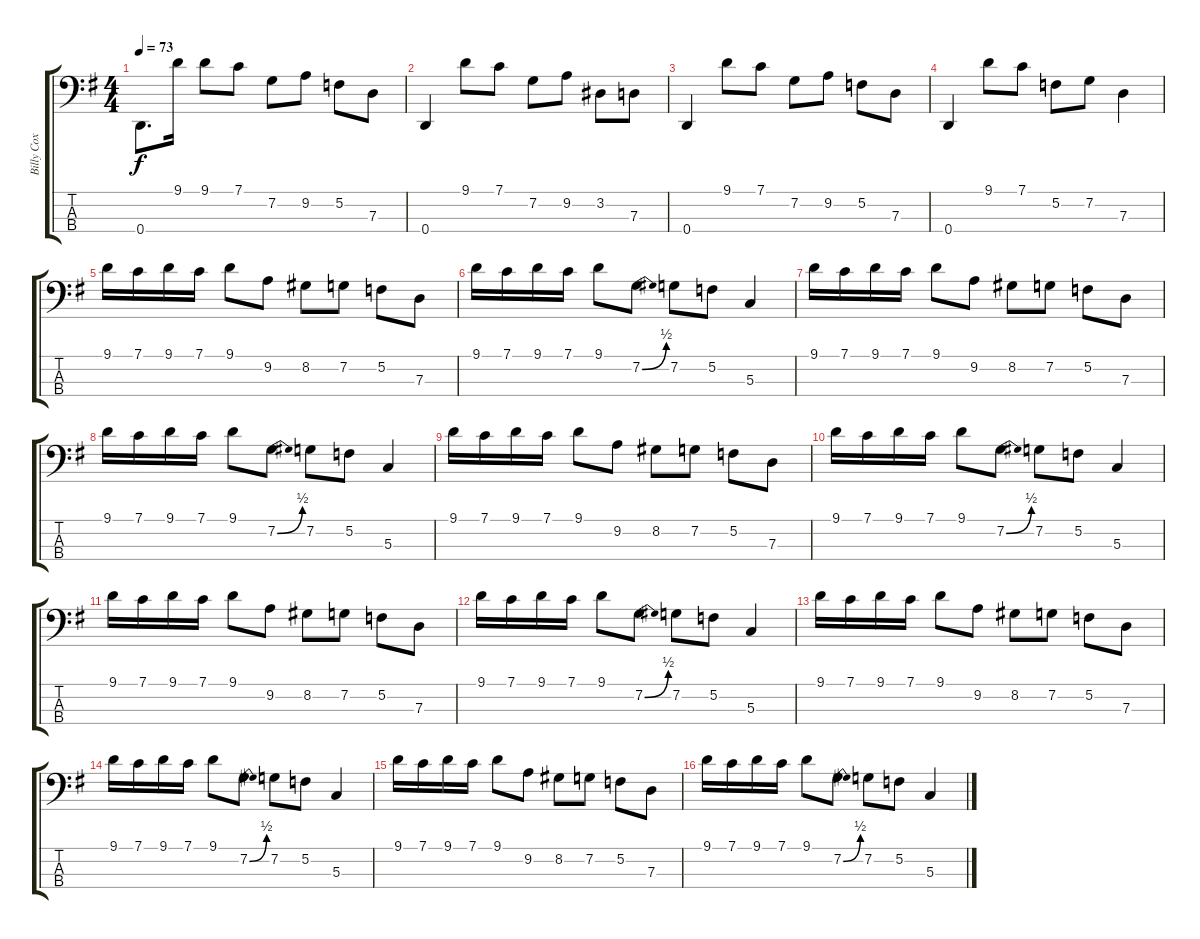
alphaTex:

\track ("Billy Cox" "Billy Cox") {instrument electricbassfinger}
\staff {score tabs}
\tuning (F2 C2 G1 D1) {hide}
\ts (4 4)
\tempo 73
\clef f4
\ks g
0.4.8{d dy f} 9.1.16 9.1.8 7.1.8 7.2.8 9.2.8 5.2.8 7.3.8 |
0.4.4 9.1.8 7.1.8 7.2.8 9.2.8 3.2.8 7.3.8 |
0.4.4 9.1.8 7.1.8 7.2.8 9.2.8 5.2.8 7.3.8 |
0.4.4 9.1.8 7.1.8 5.2.8 7.2.8 7.3.4 |
9.1.16 7.1.16 9.1.16 7.1.16 9.1.8 9.2.8 8.2.8 7.2.8 5.2.8 7.3.8 |
9.1.16 7.1.16 9.1.16 7.1.16 9.1.8 7.2{be (bend 0 0 60 2)}.8 7.2.8 5.2.8 5.3.4 |
9.1.16 7.1.16 9.1.16 7.1.16 9.1.8 9.2.8 8.2.8 7.2.8 5.2.8 7.3.8 |
9.1.16 7.1.16 9.1.16 7.1.16 9.1.8 7.2{be (bend 0 0 60 2)}.8 7.2.8 5.2.8 5.3.4 |
9.1.16 7.1.16 9.1.16 7.1.16 9.1.8 9.2.8 8.2.8 7.2.8 5.2.8 7.3.8 |
9.1.16 7.1.16 9.1.16 7.1.16 9.1.8 7.2{be (bend 0 0 60 2)}.8 7.2.8 5.2.8 5.3.4 |
9.1.16 7.1.16 9.1.16 7.1.16 9.1.8 9.2.8 8.2.8 7.2.8 5.2.8 7.3.8 |
9.1.16 7.1.16 9.1.16 7.1.16 9.1.8 7.2{be (bend 0 0 60 2)}.8 7.2.8 5.2.8 5.3.4 |
9.1.16 7.1.16 9.1.16 7.1.16 9.1.8 9.2.8 8.2.8 7.2.8 5.2.8 7.3.8 |
9.1.16 7.1.16 9.1.16 7.1.16 9.1.8 7.2{be (bend 0 0 60 2)}.8 7.2.8 5.2.8 5.3.4 |
9.1.16 7.1.16 9.1.16 7.1.16 9.1.8 9.2.8 8.2.8 7.2.8 5.2.8 7.3.8 |
9.1.16 7.1.16 9.1.16 7.1.16 9.1.8 7.2{be (bend 0 0 60 2)}.8 7.2.8 5.2.8 5.3.4
